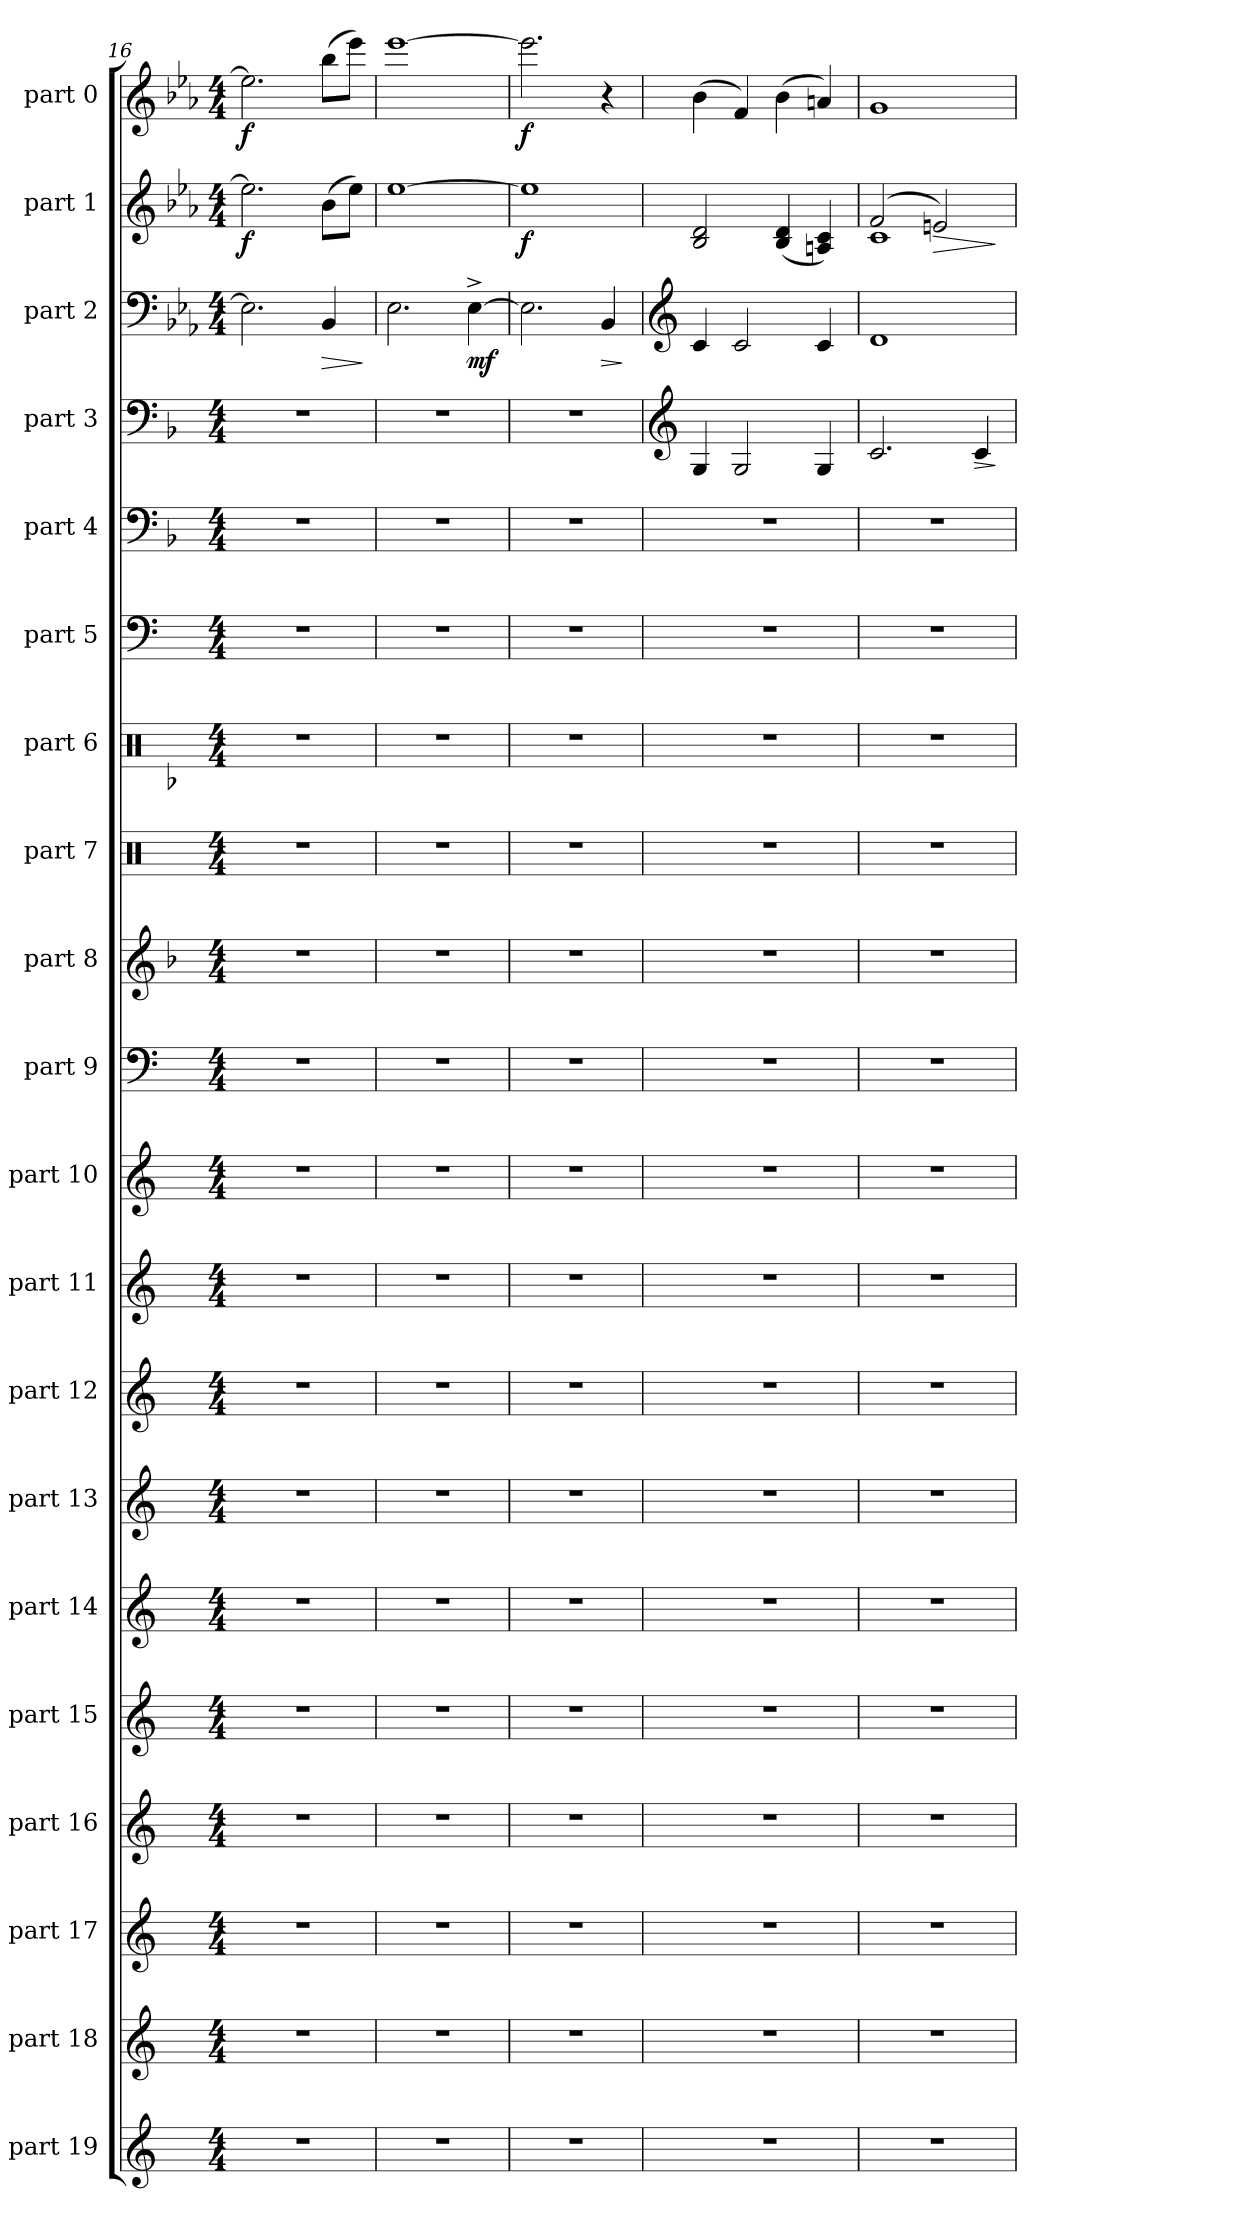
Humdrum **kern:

**kern	**kern	**kern	**kern	**kern	**kern	**kern	**kern	**kern	**kern	**kern	**kern	**kern	**kern	**kern	**kern	**kern	**dynam	**kern	**dynam	**kern	**dynam	**kern	**dynam
*part20	*part19	*part18	*part17	*part16	*part15	*part14	*part13	*part12	*part11	*part10	*part9	*part8	*part7	*part6	*part5	*part4	*part4	*part3	*part3	*part2	*part2	*part1	*part1
*staff20	*staff19	*staff18	*staff17	*staff16	*staff15	*staff14	*staff13	*staff12	*staff11	*staff10	*staff9	*staff8	*staff7	*staff6	*staff5	*staff4	*staff4	*staff3	*staff3	*staff2	*staff2	*staff1	*staff1
*I"part 19	*I"part 18	*I"part 17	*I"part 16	*I"part 15	*I"part 14	*I"part 13	*I"part 12	*I"part 11	*I"part 10	*I"part 9	*I"part 8	*I"part 7	*I"part 6	*I"part 5	*I"part 4	*I"part 3	*	*I"part 2	*	*I"part 1	*	*I"part 0	*
*clefG2	*clefG2	*clefG2	*clefG2	*clefG2	*clefG2	*clefG2	*clefG2	*clefG2	*clefG2	*clefF4	*clefG2	*clefX	*clefX	*clefF4	*clefF4	*clefF4	*	*clefF4	*	*clefG2	*	*clefG2	*
*	*	*ITrd-2c-3	*ITrd-2c-3	*	*	*	*ITrd-3c-5	*ITrd1c2	*ITrd1c2	*ITrd-2c-3	*ITrd1c2	*ITrd-2c-3	*ITrd1c2	*ITrd-2c-3	*ITrd1c2	*ITrd1c2	*	*	*	*	*	*	*
*k[]	*k[]	*k[b-e-a-]	*k[b-e-a-]	*k[]	*k[]	*k[]	*k[b-]	*k[b-e-]	*k[b-e-]	*k[b-e-a-]	*k[b-e-a-]	*k[b-e-a-]	*k[b-e-a-]	*k[b-e-a-]	*k[b-e-a-]	*k[b-e-a-]	*	*k[b-e-a-]	*	*k[b-e-a-]	*	*k[b-e-a-]	*
*M4/4	*M4/4	*M4/4	*M4/4	*M4/4	*M4/4	*M4/4	*M4/4	*M4/4	*M4/4	*M4/4	*M4/4	*M4/4	*M4/4	*M4/4	*M4/4	*M4/4	*	*M4/4	*	*M4/4	*	*M4/4	*
=16	=16	=16	=16	=16	=16	=16	=16	=16	=16	=16	=16	=16	=16	=16	=16	=16	=16	=16	=16	=16	=16	=16	=16
!	!	!	!	!	!	!	!	!	!	!	!	!	!	!	!	!	!	!	!	!	!LO:DY:b	!	!LO:DY:b
1r	1r	1r	1r	1r	1r	1r	1r	1r	1r	1r	1r	1r	1r	1r	1r	1r	.	2.E-\]	.	2.ee-\]	f	2.ee-\]	f
!	!	!	!	!	!	!	!	!	!	!	!	!	!	!	!	!	!	!	!LO:HP:b	!	!	!	!
.	.	.	.	.	.	.	.	.	.	.	.	.	.	.	.	.	.	4BB-/	>	(>8b-\L	.	(>8bb-\L	.
.	.	.	.	.	.	.	.	.	.	.	.	.	.	.	.	.	.	.	.	8ee-\J)	.	8eee-\J)	.
.	.	.	.	.	.	.	.	.	.	.	.	.	.	.	.	.	.	.	]	.	.	.	.
=17	=17	=17	=17	=17	=17	=17	=17	=17	=17	=17	=17	=17	=17	=17	=17	=17	=17	=17	=17	=17	=17	=17	=17
1r	1r	1r	1r	1r	1r	1r	1r	1r	1r	1r	1r	1r	1r	1r	1r	1r	.	2.E-\	.	[1ee-	.	[1eee-	.
!	!	!	!	!	!	!	!	!	!	!	!	!	!	!	!	!	!	!	!LO:DY:b	!	!	!	!
.	.	.	.	.	.	.	.	.	.	.	.	.	.	.	.	.	.	[4E-^\	mf	.	.	.	.
=18	=18	=18	=18	=18	=18	=18	=18	=18	=18	=18	=18	=18	=18	=18	=18	=18	=18	=18	=18	=18	=18	=18	=18
!	!	!	!	!	!	!	!	!	!	!	!	!	!	!	!	!	!	!	!	!	!LO:DY:b	!	!LO:DY:b
1r	1r	1r	1r	1r	1r	1r	1r	1r	1r	1r	1r	1r	1r	1r	1r	1r	.	2.E-\]	.	1ee-]	f	2.eee-\]	f
!	!	!	!	!	!	!	!	!	!	!	!	!	!	!	!	!	!	!	!LO:HP:b	!	!	!	!
.	.	.	.	.	.	.	.	.	.	.	.	.	.	.	.	.	.	4BB-/	>	.	.	4r	.
.	.	.	.	.	.	.	.	.	.	.	.	.	.	.	.	.	.	.	]	.	.	.	.
!!LO:PB:g=z
=19	=19	=19	=19	=19	=19	=19	=19	=19	=19	=19	=19	=19	=19	=19	=19	=19	=19	=19	=19	=19	=19	=19	=19
*	*	*	*	*	*	*	*	*	*	*	*	*	*	*	*	*clefG2	*	*clefG2	*	*	*	*	*
1r	1r	1r	1r	1r	1r	1r	1r	1r	1r	1r	1r	1r	1r	1r	1r	4F/	.	4c/	.	2B-/ 2d/	.	(>4b-\	.
.	.	.	.	.	.	.	.	.	.	.	.	.	.	.	.	2F/	.	2c/	.	.	.	4f/)	.
.	.	.	.	.	.	.	.	.	.	.	.	.	.	.	.	.	.	.	.	(<4B-/ 4d/	.	(>4b-\	.
.	.	.	.	.	.	.	.	.	.	.	.	.	.	.	.	4F/	.	4c/	.	4An/ 4c/)	.	4an/)	.
=20	=20	=20	=20	=20	=20	=20	=20	=20	=20	=20	=20	=20	=20	=20	=20	=20	=20	=20	=20	=20	=20	=20	=20
*	*	*	*	*	*	*	*	*	*	*	*	*	*	*	*	*	*	*	*	*^	*	*	*
1r	1r	1r	1r	1r	1r	1r	1r	1r	1r	1r	1r	1r	1r	1r	1r	2.B-/	.	1d	.	(>2f/	1c	.	1g	.
!	!	!	!	!	!	!	!	!	!	!	!	!	!	!	!	!	!	!	!	!	!	!LO:HP:b	!	!
.	.	.	.	.	.	.	.	.	.	.	.	.	.	.	.	.	.	.	.	2en/)	.	>	.	.
!	!	!	!	!	!	!	!	!	!	!	!	!	!	!	!	!	!LO:HP:b	!	!	!	!	!	!	!
.	.	.	.	.	.	.	.	.	.	.	.	.	.	.	.	4B-/	>	.	.	.	.	.	.	.
*	*	*	*	*	*	*	*	*	*	*	*	*	*	*	*	*	*	*	*	*v	*v	*	*	*
.	.	.	.	.	.	.	.	.	.	.	.	.	.	.	.	.	]	.	.	.	]	.	.
=	=	=	=	=	=	=	=	=	=	=	=	=	=	=	=	=	=	=	=	=	=	=	=
*-	*-	*-	*-	*-	*-	*-	*-	*-	*-	*-	*-	*-	*-	*-	*-	*-	*-	*-	*-	*-	*-	*-	*-
